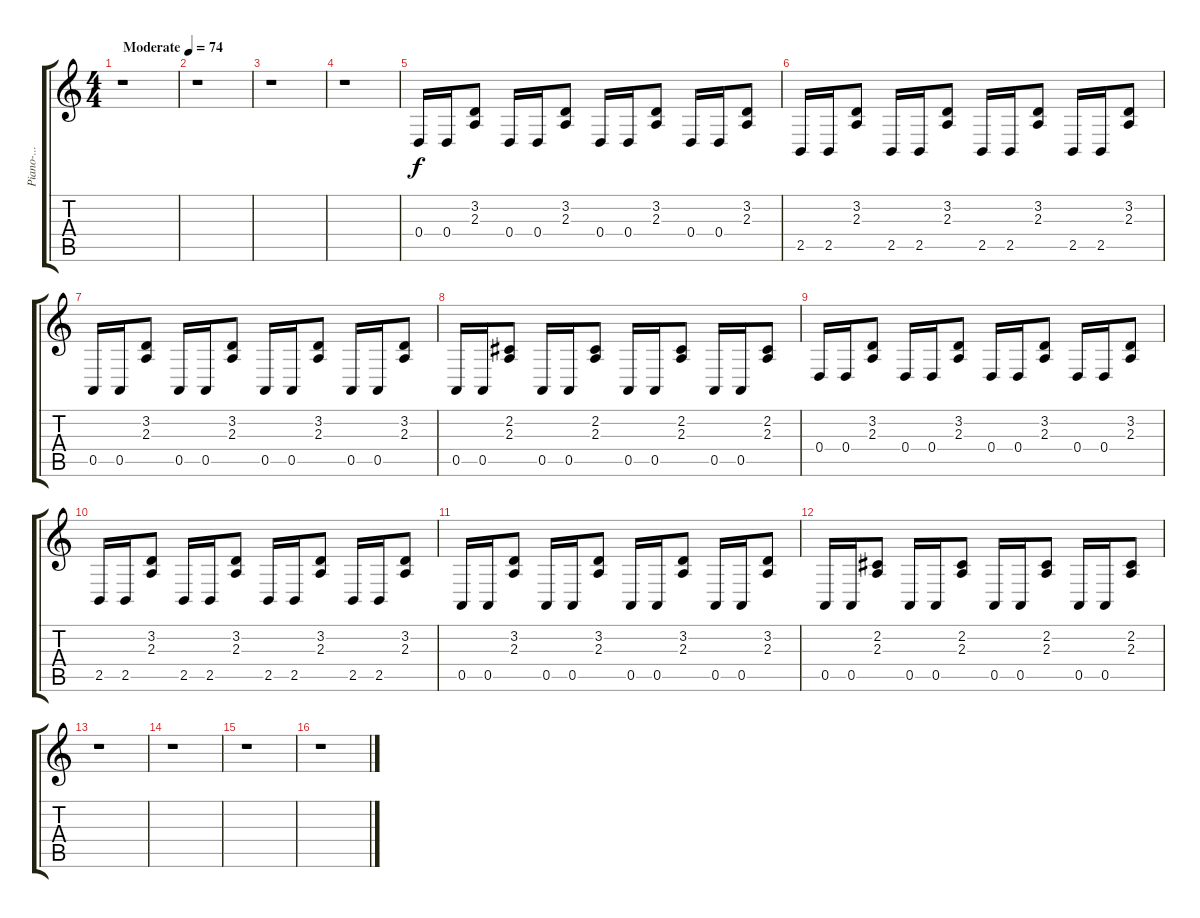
\track ("Piano-..." "Piano-...") {instrument brightacousticpiano}
\staff {score tabs}
\tuning (E4 B3 G3 D3 A2 E2) {hide}
\ts (4 4)
\tempo (74 "Moderate")
\clef g2
\ks c
r.1{dy f instrument brightacousticpiano} |
r.1 |
r.1 |
r.1 |
0.4.16 0.4.16 (3.2 2.3).8 0.4.16 0.4.16 (3.2 2.3).8 0.4.16 0.4.16 (3.2 2.3).8 0.4.16 0.4.16 (3.2 2.3).8 |
2.5.16 2.5.16 (3.2 2.3).8 2.5.16 2.5.16 (3.2 2.3).8 2.5.16 2.5.16 (3.2 2.3).8 2.5.16 2.5.16 (3.2 2.3).8 |
0.5.16 0.5.16 (3.2 2.3).8 0.5.16 0.5.16 (3.2 2.3).8 0.5.16 0.5.16 (3.2 2.3).8 0.5.16 0.5.16 (3.2 2.3).8 |
0.5.16 0.5.16 (2.2 2.3).8 0.5.16 0.5.16 (2.2 2.3).8 0.5.16 0.5.16 (2.2 2.3).8 0.5.16 0.5.16 (2.2 2.3).8 |
0.4.16 0.4.16 (3.2 2.3).8 0.4.16 0.4.16 (3.2 2.3).8 0.4.16 0.4.16 (3.2 2.3).8 0.4.16 0.4.16 (3.2 2.3).8 |
2.5.16 2.5.16 (3.2 2.3).8 2.5.16 2.5.16 (3.2 2.3).8 2.5.16 2.5.16 (3.2 2.3).8 2.5.16 2.5.16 (3.2 2.3).8 |
0.5.16 0.5.16 (3.2 2.3).8 0.5.16 0.5.16 (3.2 2.3).8 0.5.16 0.5.16 (3.2 2.3).8 0.5.16 0.5.16 (3.2 2.3).8 |
0.5.16 0.5.16 (2.2 2.3).8 0.5.16 0.5.16 (2.2 2.3).8 0.5.16 0.5.16 (2.2 2.3).8 0.5.16 0.5.16 (2.2 2.3).8 |
r.1 |
r.1 |
r.1 |
r.1
